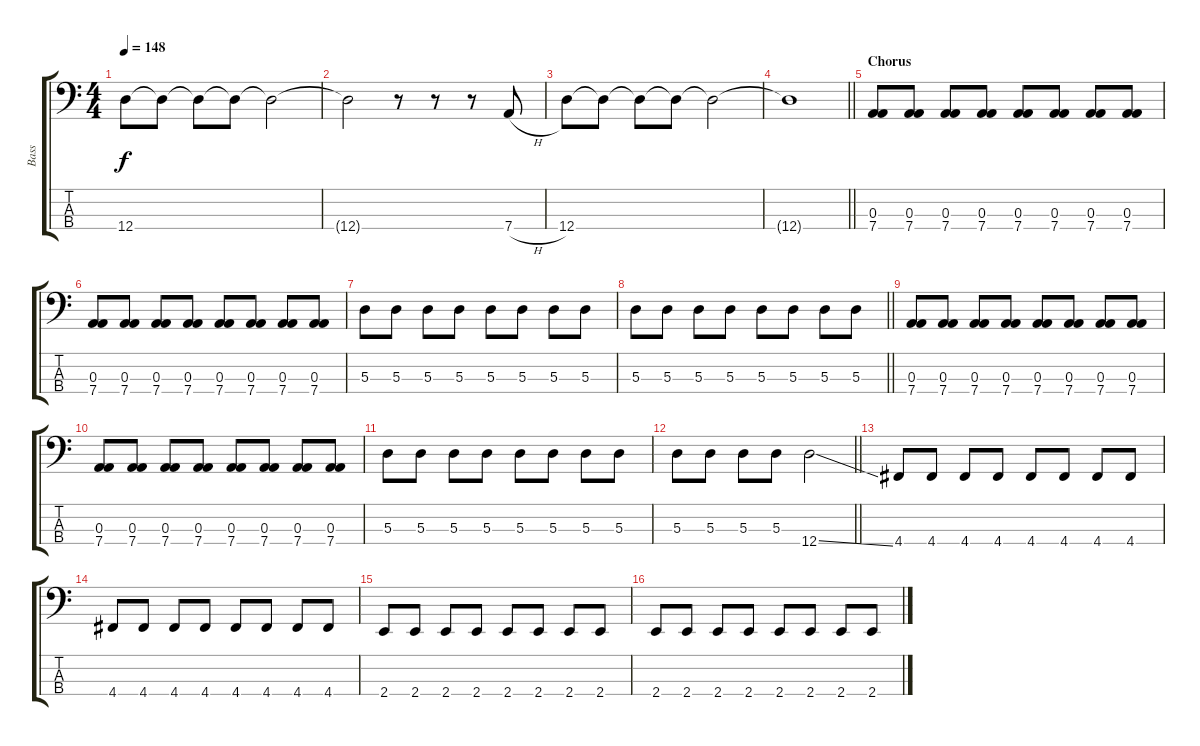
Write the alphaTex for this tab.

\track ("Bass" "Bass") {instrument electricbassfinger}
\staff {score tabs}
\tuning (G2 D2 A1 D1) {hide}
\ts (4 4)
\tempo 148
\clef f4
\ks c
12.4.8{dy f} 12.4{t}.8 12.4{t}.8 12.4{t}.8 12.4{t}.2 |
12.4{t}.2 r.8 r.8 r.8 7.4{h}.8 |
12.4.8 12.4{t}.8 12.4{t}.8 12.4{t}.8 12.4{t}.2 |
\barLineRight lightlight
12.4{t}.1 |
\section ("" "Chorus")
(0.3 7.4).8 (0.3 7.4).8 (0.3 7.4).8 (0.3 7.4).8 (0.3 7.4).8 (0.3 7.4).8 (0.3 7.4).8 (0.3 7.4).8 |
(0.3 7.4).8 (0.3 7.4).8 (0.3 7.4).8 (0.3 7.4).8 (0.3 7.4).8 (0.3 7.4).8 (0.3 7.4).8 (0.3 7.4).8 |
5.3.8 5.3.8 5.3.8 5.3.8 5.3.8 5.3.8 5.3.8 5.3.8 |
\barLineRight lightlight
5.3.8 5.3.8 5.3.8 5.3.8 5.3.8 5.3.8 5.3.8 5.3.8 |
(0.3 7.4).8 (0.3 7.4).8 (0.3 7.4).8 (0.3 7.4).8 (0.3 7.4).8 (0.3 7.4).8 (0.3 7.4).8 (0.3 7.4).8 |
(0.3 7.4).8 (0.3 7.4).8 (0.3 7.4).8 (0.3 7.4).8 (0.3 7.4).8 (0.3 7.4).8 (0.3 7.4).8 (0.3 7.4).8 |
5.3.8 5.3.8 5.3.8 5.3.8 5.3.8 5.3.8 5.3.8 5.3.8 |
\barLineRight lightlight
5.3.8 5.3.8 5.3.8 5.3.8 12.4{ss}.2 |
4.4.8 4.4.8 4.4.8 4.4.8 4.4.8 4.4.8 4.4.8 4.4.8 |
4.4.8 4.4.8 4.4.8 4.4.8 4.4.8 4.4.8 4.4.8 4.4.8 |
2.4.8 2.4.8 2.4.8 2.4.8 2.4.8 2.4.8 2.4.8 2.4.8 |
2.4.8 2.4.8 2.4.8 2.4.8 2.4.8 2.4.8 2.4.8 2.4.8
